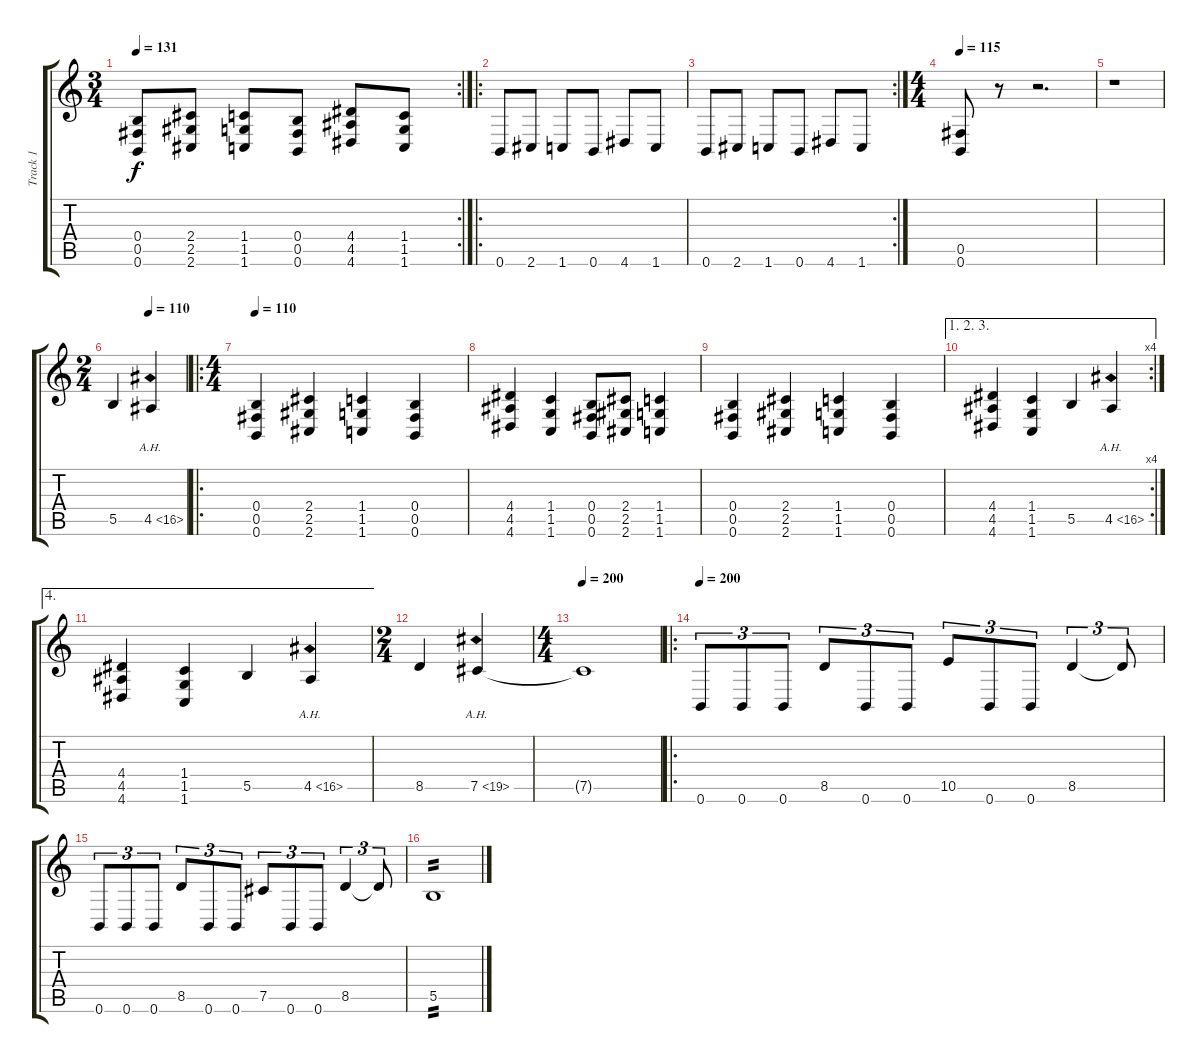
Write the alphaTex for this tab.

\track ("Track 1" "Track 1") {instrument distortionguitar}
\staff {score tabs}
\tuning (Db4 Ab3 E3 B2 Gb2 B1) {hide}
\rc 2
\ts (3 4)
\tempo 131
\clef g2
\ks c
(0.4 0.5 0.6).8{dy f} (2.4 2.5 2.6).8 (1.4 1.5 1.6).8 (0.4 0.5 0.6).8 (4.4 4.5 4.6).8 (1.4 1.5 1.6).8 |
\ro
0.6.8 2.6.8 1.6.8 0.6.8 4.6.8 1.6.8 |
\rc 2
0.6.8 2.6.8 1.6.8 0.6.8 4.6.8 1.6.8 |
\ts (4 4)
\tempo 115
(0.5 0.6).8 r.8 r.2{d} |
r.1 |
\ts (2 4)
\tempo (110 0.5)
5.5.4 4.5{ah 12}.4 |
\ro
\ts (4 4)
\tempo 110
(0.4 0.5 0.6).4 (2.4 2.5 2.6).4 (1.4 1.5 1.6).4 (0.4 0.5 0.6).4 |
(4.4 4.5 4.6).4 (1.4 1.5 1.6).4 (0.4 0.5 0.6).8 (2.4 2.5 2.6).8 (1.4 1.5 1.6).4 |
(0.4 0.5 0.6).4 (2.4 2.5 2.6).4 (1.4 1.5 1.6).4 (0.4 0.5 0.6).4 |
\ae (1 2 3)
\rc 4
(4.4 4.5 4.6).4 (1.4 1.5 1.6).4 5.5.4 4.5{ah 12}.4 |
\ae 4
(4.4 4.5 4.6).4 (1.4 1.5 1.6).4 5.5.4 4.5{ah 12}.4 |
\ts (2 4)
8.5.4 7.5{ah 12}.4 |
\ts (4 4)
\tempo 200
7.5{t}.1 |
\ro
\tempo 200
0.6.8{tu (3 2)} 0.6.8{tu (3 2)} 0.6.8{tu (3 2)} 8.5.8{tu (3 2)} 0.6.8{tu (3 2)} 0.6.8{tu (3 2)} 10.5.8{tu (3 2)} 0.6.8{tu (3 2)} 0.6.8{tu (3 2)} 8.5.4{tu (3 2)} 8.5{t}.8{tu (3 2)} |
0.6.8{tu (3 2)} 0.6.8{tu (3 2)} 0.6.8{tu (3 2)} 8.5.8{tu (3 2)} 0.6.8{tu (3 2)} 0.6.8{tu (3 2)} 7.5.8{tu (3 2)} 0.6.8{tu (3 2)} 0.6.8{tu (3 2)} 8.5.4{tu (3 2)} 8.5{t}.8{tu (3 2)} |
5.5.1{tp 2}
